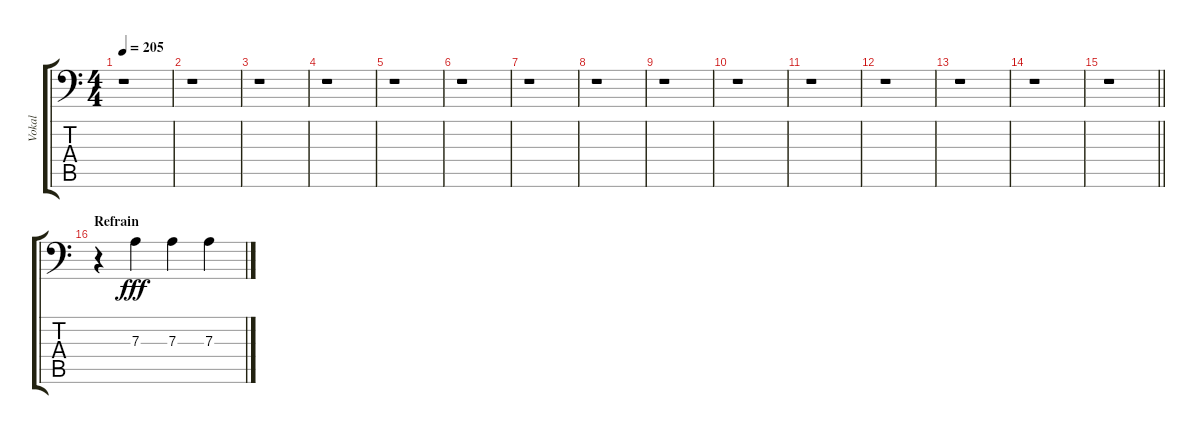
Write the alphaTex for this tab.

\track ("Vokal" "Vokal") {instrument lead2sawtooth}
\staff {score tabs}
\tuning (B3 Gb3 D3 A2 E2 A1) {hide}
\ts (4 4)
\tempo 205
\clef f4
\ks c
r.1{dy fff} |
r.1 |
r.1 |
r.1 |
r.1 |
r.1 |
r.1 |
r.1 |
r.1 |
r.1 |
r.1 |
r.1 |
r.1 |
r.1 |
\barLineRight lightlight
r.1 |
\section ("" "Refrain ")
r.4 7.3.4 7.3.4 7.3.4
